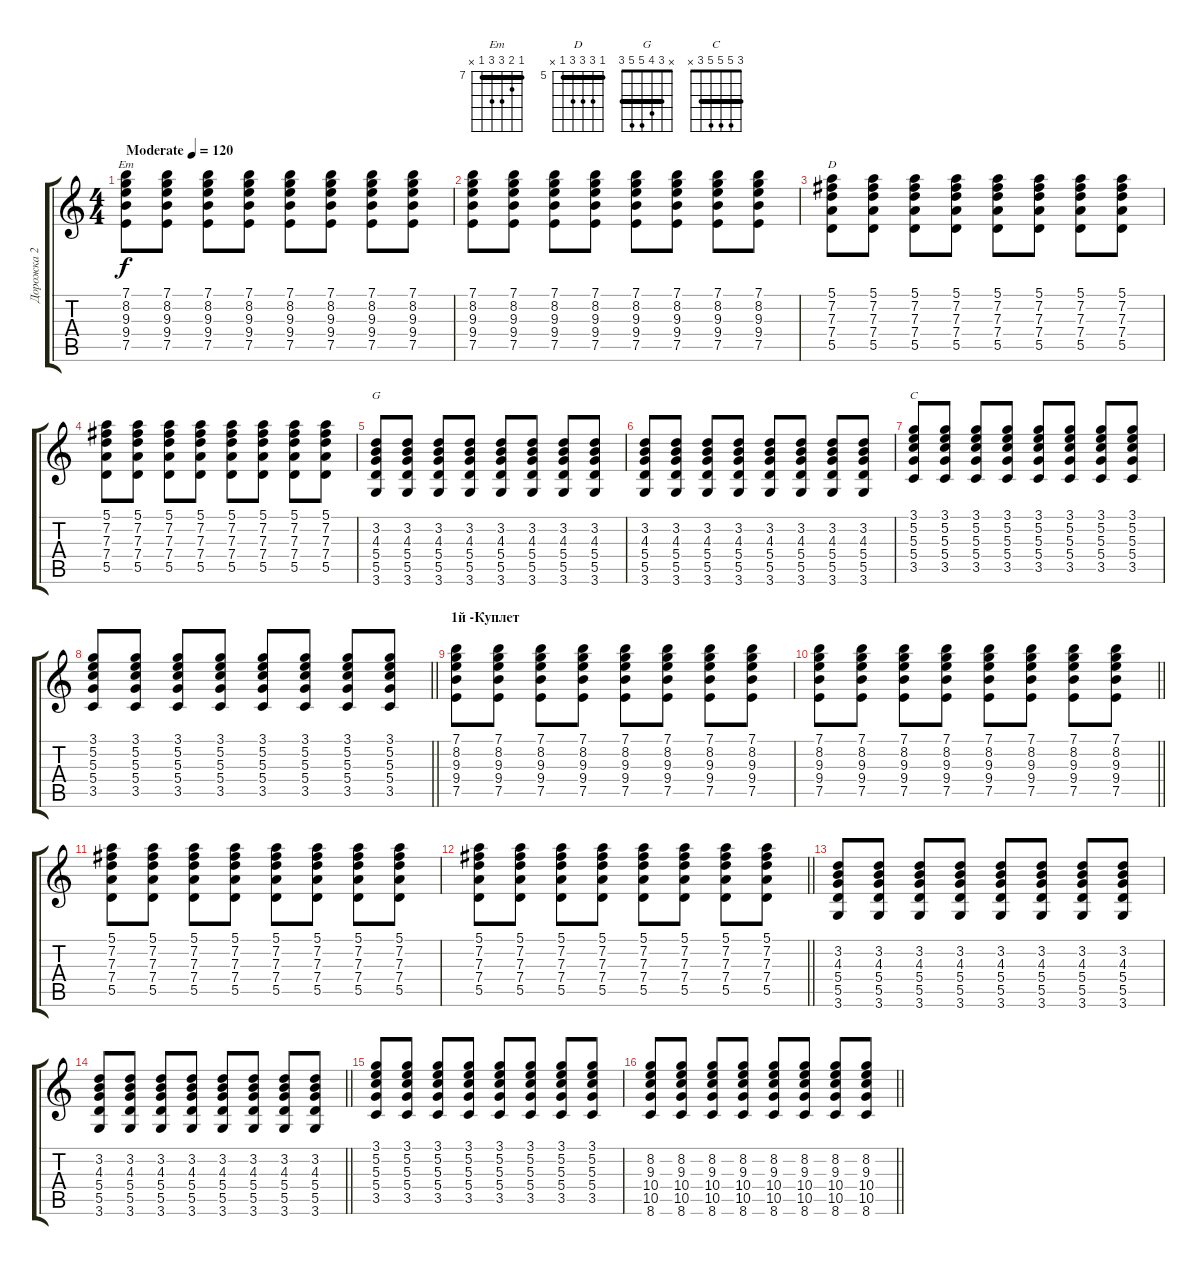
\track ("Дорожка 2" "Дорожка 2") {instrument acousticguitarsteel}
\staff {score tabs}
\tuning (E4 B3 G3 D3 A2 E2) {hide}
\chord ("Em" 7 8 9 9 7 x) {firstfret 7 barre 7}
\chord ("D" 5 7 7 7 5 x) {firstfret 5 barre 5}
\chord ("G" x 3 4 5 5 3) {barre 3}
\chord ("C" 3 5 5 5 3 x) {barre 3}
\ts (4 4)
\tempo (120 "Moderate")
\clef g2
\ks c
(7.1 8.2 9.3 9.4 7.5).8{ch "Em" dy f instrument acousticguitarsteel} (7.1 8.2 9.3 9.4 7.5).8 (7.1 8.2 9.3 9.4 7.5).8 (7.1 8.2 9.3 9.4 7.5).8 (7.1 8.2 9.3 9.4 7.5).8 (7.1 8.2 9.3 9.4 7.5).8 (7.1 8.2 9.3 9.4 7.5).8 (7.1 8.2 9.3 9.4 7.5).8 |
(7.1 8.2 9.3 9.4 7.5).8 (7.1 8.2 9.3 9.4 7.5).8 (7.1 8.2 9.3 9.4 7.5).8 (7.1 8.2 9.3 9.4 7.5).8 (7.1 8.2 9.3 9.4 7.5).8 (7.1 8.2 9.3 9.4 7.5).8 (7.1 8.2 9.3 9.4 7.5).8 (7.1 8.2 9.3 9.4 7.5).8 |
(5.1 7.2 7.3 7.4 5.5).8{ch "D"} (5.1 7.2 7.3 7.4 5.5).8 (5.1 7.2 7.3 7.4 5.5).8 (5.1 7.2 7.3 7.4 5.5).8 (5.1 7.2 7.3 7.4 5.5).8 (5.1 7.2 7.3 7.4 5.5).8 (5.1 7.2 7.3 7.4 5.5).8 (5.1 7.2 7.3 7.4 5.5).8 |
(5.1 7.2 7.3 7.4 5.5).8 (5.1 7.2 7.3 7.4 5.5).8 (5.1 7.2 7.3 7.4 5.5).8 (5.1 7.2 7.3 7.4 5.5).8 (5.1 7.2 7.3 7.4 5.5).8 (5.1 7.2 7.3 7.4 5.5).8 (5.1 7.2 7.3 7.4 5.5).8 (5.1 7.2 7.3 7.4 5.5).8 |
(3.2 4.3 5.4 5.5 3.6).8{ch "G"} (3.2 4.3 5.4 5.5 3.6).8 (3.2 4.3 5.4 5.5 3.6).8 (3.2 4.3 5.4 5.5 3.6).8 (3.2 4.3 5.4 5.5 3.6).8 (3.2 4.3 5.4 5.5 3.6).8 (3.2 4.3 5.4 5.5 3.6).8 (3.2 4.3 5.4 5.5 3.6).8 |
(3.2 4.3 5.4 5.5 3.6).8 (3.2 4.3 5.4 5.5 3.6).8 (3.2 4.3 5.4 5.5 3.6).8 (3.2 4.3 5.4 5.5 3.6).8 (3.2 4.3 5.4 5.5 3.6).8 (3.2 4.3 5.4 5.5 3.6).8 (3.2 4.3 5.4 5.5 3.6).8 (3.2 4.3 5.4 5.5 3.6).8 |
(3.1 5.2 5.3 5.4 3.5).8{ch "C"} (3.1 5.2 5.3 5.4 3.5).8 (3.1 5.2 5.3 5.4 3.5).8 (3.1 5.2 5.3 5.4 3.5).8 (3.1 5.2 5.3 5.4 3.5).8 (3.1 5.2 5.3 5.4 3.5).8 (3.1 5.2 5.3 5.4 3.5).8 (3.1 5.2 5.3 5.4 3.5).8 |
\barLineRight lightlight
(3.1 5.2 5.3 5.4 3.5).8 (3.1 5.2 5.3 5.4 3.5).8 (3.1 5.2 5.3 5.4 3.5).8 (3.1 5.2 5.3 5.4 3.5).8 (3.1 5.2 5.3 5.4 3.5).8 (3.1 5.2 5.3 5.4 3.5).8 (3.1 5.2 5.3 5.4 3.5).8 (3.1 5.2 5.3 5.4 3.5).8 |
\section ("" "1й -Куплет")
(7.1 8.2 9.3 9.4 7.5).8 (7.1 8.2 9.3 9.4 7.5).8 (7.1 8.2 9.3 9.4 7.5).8 (7.1 8.2 9.3 9.4 7.5).8 (7.1 8.2 9.3 9.4 7.5).8 (7.1 8.2 9.3 9.4 7.5).8 (7.1 8.2 9.3 9.4 7.5).8 (7.1 8.2 9.3 9.4 7.5).8 |
\barLineRight lightlight
(7.1 8.2 9.3 9.4 7.5).8 (7.1 8.2 9.3 9.4 7.5).8 (7.1 8.2 9.3 9.4 7.5).8 (7.1 8.2 9.3 9.4 7.5).8 (7.1 8.2 9.3 9.4 7.5).8 (7.1 8.2 9.3 9.4 7.5).8 (7.1 8.2 9.3 9.4 7.5).8 (7.1 8.2 9.3 9.4 7.5).8 |
(5.1 7.2 7.3 7.4 5.5).8 (5.1 7.2 7.3 7.4 5.5).8 (5.1 7.2 7.3 7.4 5.5).8 (5.1 7.2 7.3 7.4 5.5).8 (5.1 7.2 7.3 7.4 5.5).8 (5.1 7.2 7.3 7.4 5.5).8 (5.1 7.2 7.3 7.4 5.5).8 (5.1 7.2 7.3 7.4 5.5).8 |
\barLineRight lightlight
(5.1 7.2 7.3 7.4 5.5).8 (5.1 7.2 7.3 7.4 5.5).8 (5.1 7.2 7.3 7.4 5.5).8 (5.1 7.2 7.3 7.4 5.5).8 (5.1 7.2 7.3 7.4 5.5).8 (5.1 7.2 7.3 7.4 5.5).8 (5.1 7.2 7.3 7.4 5.5).8 (5.1 7.2 7.3 7.4 5.5).8 |
(3.2 4.3 5.4 5.5 3.6).8 (3.2 4.3 5.4 5.5 3.6).8 (3.2 4.3 5.4 5.5 3.6).8 (3.2 4.3 5.4 5.5 3.6).8 (3.2 4.3 5.4 5.5 3.6).8 (3.2 4.3 5.4 5.5 3.6).8 (3.2 4.3 5.4 5.5 3.6).8 (3.2 4.3 5.4 5.5 3.6).8 |
\barLineRight lightlight
(3.2 4.3 5.4 5.5 3.6).8 (3.2 4.3 5.4 5.5 3.6).8 (3.2 4.3 5.4 5.5 3.6).8 (3.2 4.3 5.4 5.5 3.6).8 (3.2 4.3 5.4 5.5 3.6).8 (3.2 4.3 5.4 5.5 3.6).8 (3.2 4.3 5.4 5.5 3.6).8 (3.2 4.3 5.4 5.5 3.6).8 |
(3.1 5.2 5.3 5.4 3.5).8 (3.1 5.2 5.3 5.4 3.5).8 (3.1 5.2 5.3 5.4 3.5).8 (3.1 5.2 5.3 5.4 3.5).8 (3.1 5.2 5.3 5.4 3.5).8 (3.1 5.2 5.3 5.4 3.5).8 (3.1 5.2 5.3 5.4 3.5).8 (3.1 5.2 5.3 5.4 3.5).8 |
\barLineRight lightlight
(8.2 9.3 10.4 10.5 8.6).8 (8.2 9.3 10.4 10.5 8.6).8 (8.2 9.3 10.4 10.5 8.6).8 (8.2 9.3 10.4 10.5 8.6).8 (8.2 9.3 10.4 10.5 8.6).8 (8.2 9.3 10.4 10.5 8.6).8 (8.2 9.3 10.4 10.5 8.6).8 (8.2 9.3 10.4 10.5 8.6).8
